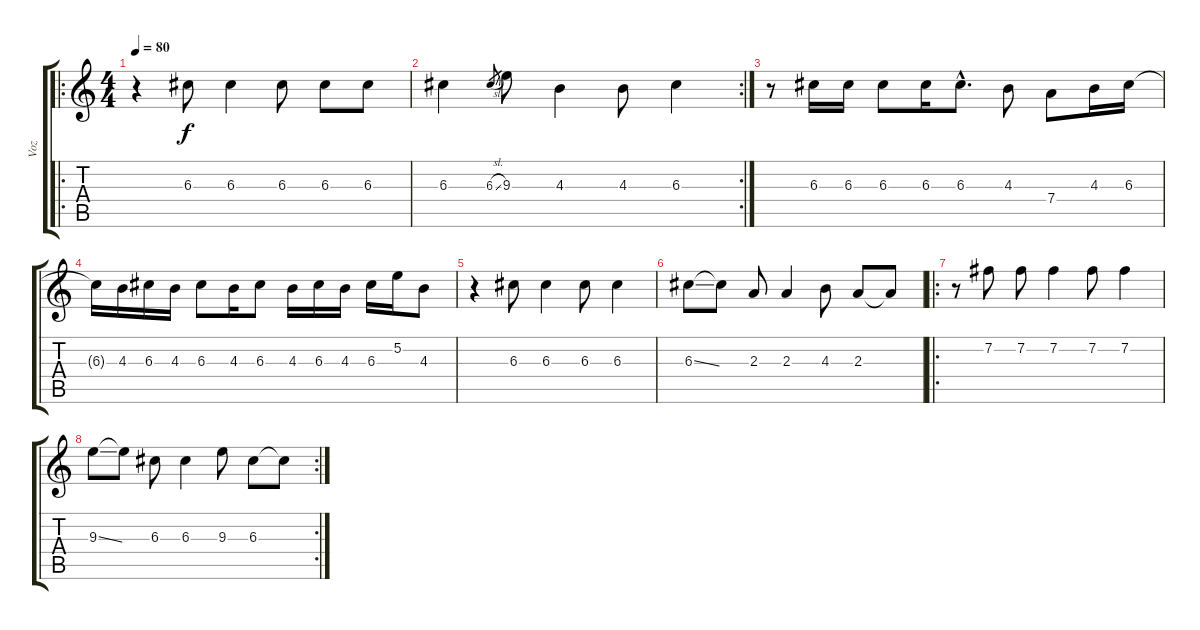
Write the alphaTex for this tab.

\track ("Voz" "Voz") {instrument distortionguitar}
\staff {score tabs}
\tuning (E4 B3 G3 D3 A2 E2) {hide}
\ro
\ts (4 4)
\tempo 80
\clef g2
\ks c
r.4{dy f} 6.3.8 6.3.4 6.3.8 6.3.8 6.3.8 |
\rc 2
6.3.4 6.3{sl}.8{gr} 9.3.8 4.3.4 4.3.8 6.3.4 |
r.8 6.3.16 6.3.16 6.3.8 6.3.16 6.3{hac}.8{d} 4.3.8 7.4.8 4.3.16 6.3.16 |
6.3{t}.16 4.3.16 6.3.16 4.3.16 6.3.8 4.3.16 6.3.8 4.3.16 6.3.16 4.3.16 6.3.16 5.2.16 4.3.8 |
r.4 6.3.8 6.3.4 6.3.8 6.3.4 |
6.3{ss}.8 6.3{t}.8 2.3.8 2.3.4 4.3.8 2.3.8 2.3{t}.8 |
\ro
r.8 7.2.8 7.2.8 7.2.4 7.2.8 7.2.4 |
\rc 2
9.3{ss}.8 9.3{t}.8 6.3.8 6.3.4 9.3.8 6.3.8 6.3{t}.8
